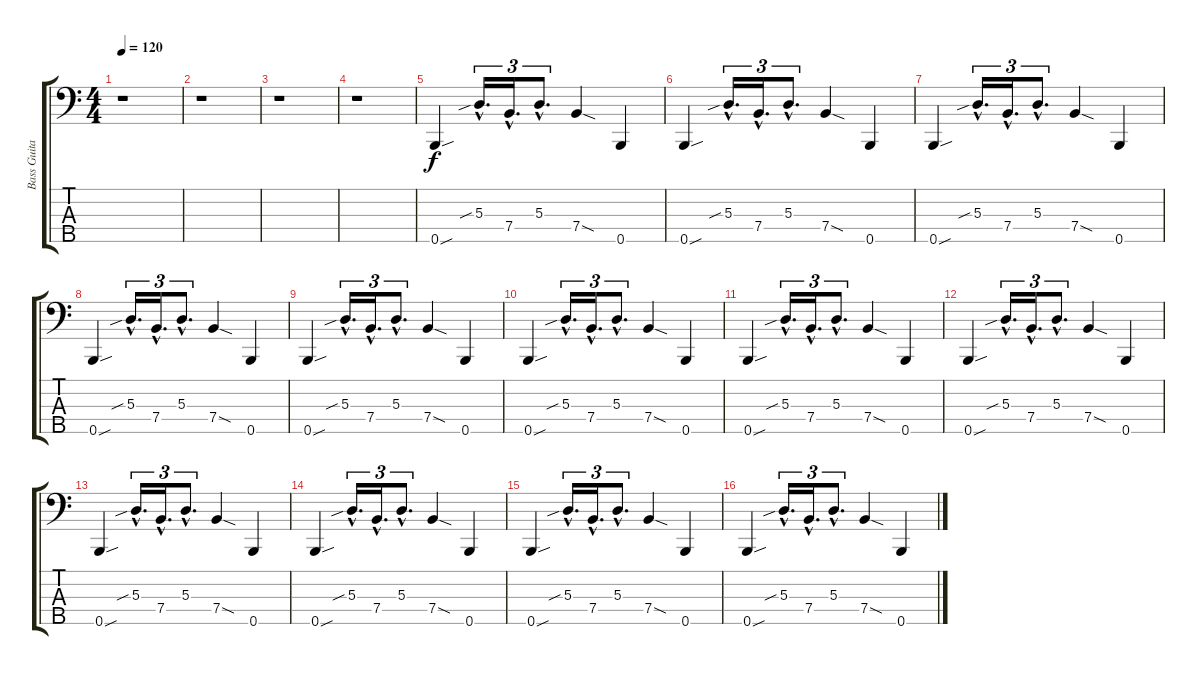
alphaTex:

\track ("Bass Guitar" "Bass Guita") {instrument synthbass2}
\staff {score tabs}
\tuning (G2 D2 A1 E1 B0) {hide}
\ts (4 4)
\tempo 120
\clef f4
\ks c
r.1{dy f instrument synthbass2} |
r.1 |
r.1 |
r.1 |
0.5{sou}.4 5.3{sib hac}.16{d tu (3 2)} 7.4{hac}.16{d tu (3 2)} 5.3{hac}.8{d tu (3 2)} 7.4{sod}.4 0.5.4 |
0.5{sou}.4 5.3{sib hac}.16{d tu (3 2)} 7.4{hac}.16{d tu (3 2)} 5.3{hac}.8{d tu (3 2)} 7.4{sod}.4 0.5.4 |
0.5{sou}.4 5.3{sib hac}.16{d tu (3 2)} 7.4{hac}.16{d tu (3 2)} 5.3{hac}.8{d tu (3 2)} 7.4{sod}.4 0.5.4 |
0.5{sou}.4 5.3{sib hac}.16{d tu (3 2)} 7.4{hac}.16{d tu (3 2)} 5.3{hac}.8{d tu (3 2)} 7.4{sod}.4 0.5.4 |
0.5{sou}.4 5.3{sib hac}.16{d tu (3 2)} 7.4{hac}.16{d tu (3 2)} 5.3{hac}.8{d tu (3 2)} 7.4{sod}.4 0.5.4 |
0.5{sou}.4 5.3{sib hac}.16{d tu (3 2)} 7.4{hac}.16{d tu (3 2)} 5.3{hac}.8{d tu (3 2)} 7.4{sod}.4 0.5.4 |
0.5{sou}.4 5.3{sib hac}.16{d tu (3 2)} 7.4{hac}.16{d tu (3 2)} 5.3{hac}.8{d tu (3 2)} 7.4{sod}.4 0.5.4 |
0.5{sou}.4 5.3{sib hac}.16{d tu (3 2)} 7.4{hac}.16{d tu (3 2)} 5.3{hac}.8{d tu (3 2)} 7.4{sod}.4 0.5.4 |
0.5{sou}.4 5.3{sib hac}.16{d tu (3 2)} 7.4{hac}.16{d tu (3 2)} 5.3{hac}.8{d tu (3 2)} 7.4{sod}.4 0.5.4 |
0.5{sou}.4 5.3{sib hac}.16{d tu (3 2)} 7.4{hac}.16{d tu (3 2)} 5.3{hac}.8{d tu (3 2)} 7.4{sod}.4 0.5.4 |
0.5{sou}.4 5.3{sib hac}.16{d tu (3 2)} 7.4{hac}.16{d tu (3 2)} 5.3{hac}.8{d tu (3 2)} 7.4{sod}.4 0.5.4 |
0.5{sou}.4 5.3{sib hac}.16{d tu (3 2)} 7.4{hac}.16{d tu (3 2)} 5.3{hac}.8{d tu (3 2)} 7.4{sod}.4 0.5.4
